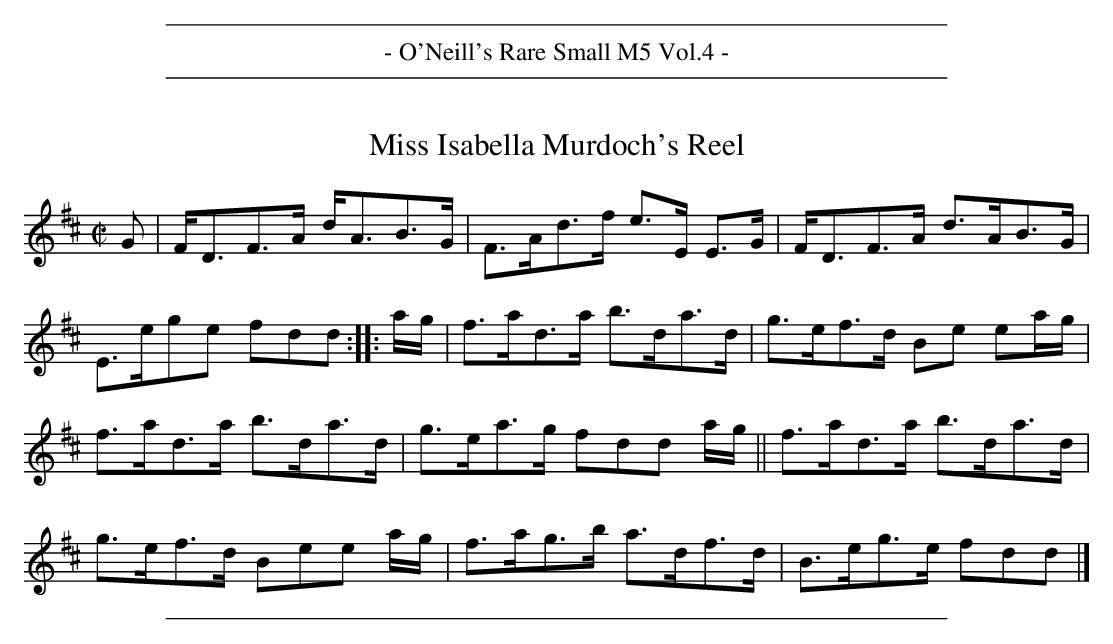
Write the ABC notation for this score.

X:1
T: Miss Isabella Murdoch's Reel
M: C|
L: 1/8
K: D
G |\
F<DF>A d<AB>G | F>Ad>f e>E E>G |\
F<DF>A d>AB>G | E>ege fdd :: a/g/ |\
f>ad>a b>da>d | g>ef>d Be ea/g/ |
f>ad>a b>da>d | g>ea>g fdd a/g/ ||\
f>ad>a b>da>d | g>ef>d Bee a/g/ |\
f>ag>b a>df>d | B>eg>e fdd |]
